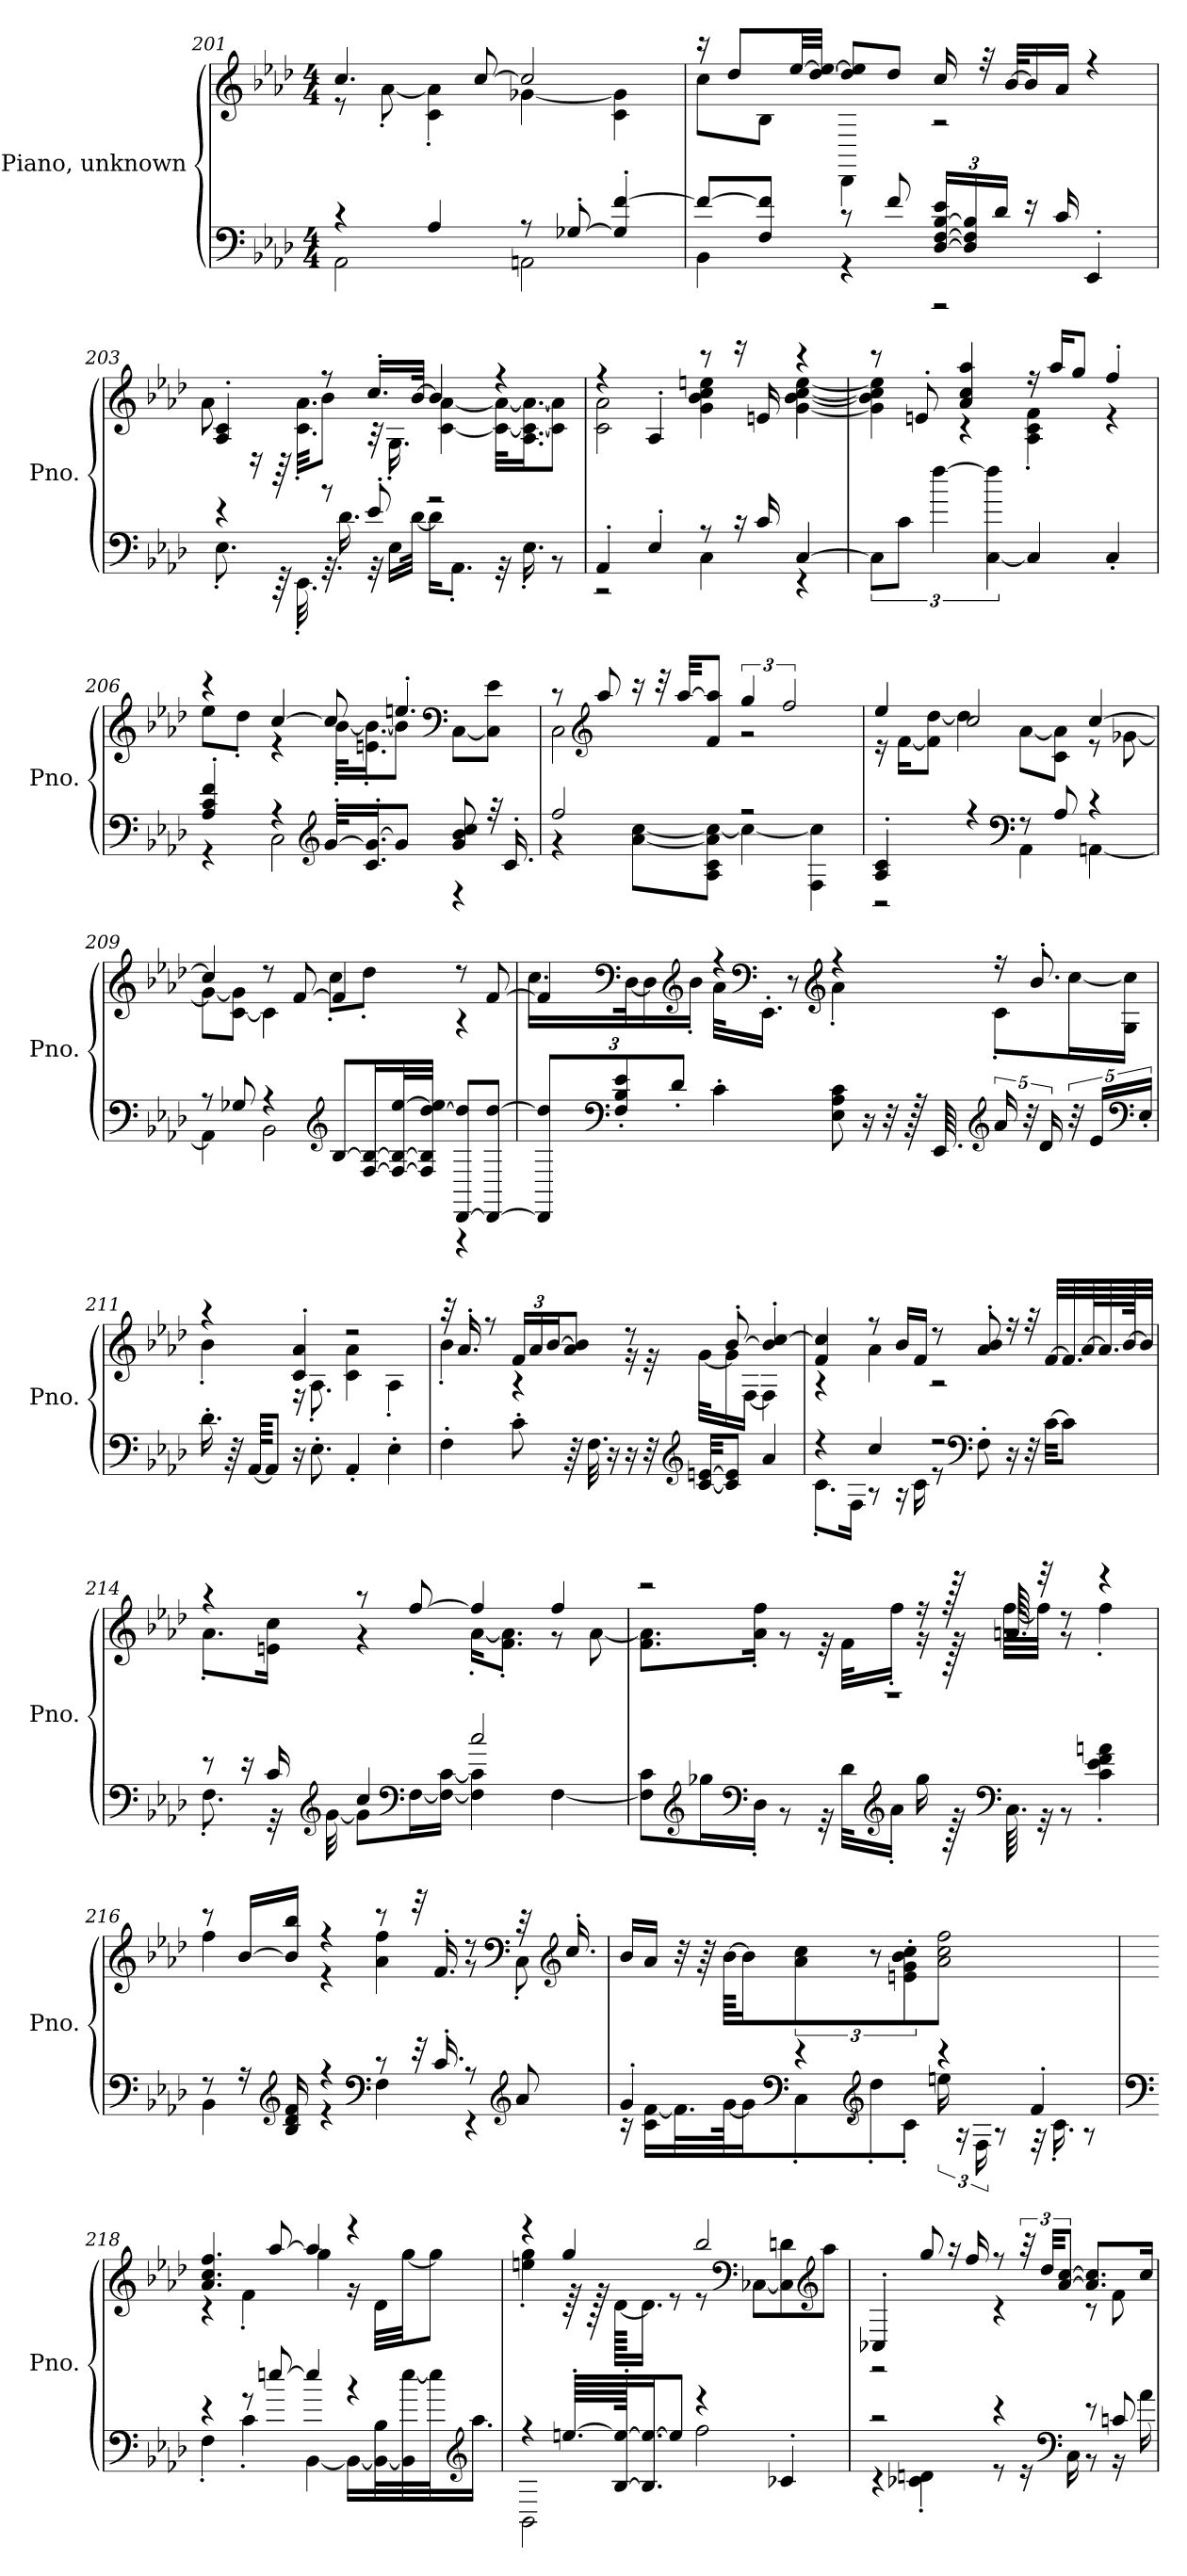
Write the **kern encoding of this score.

**kern	**kern
*part1	*part1
*staff2	*staff1
*I"Piano, unknown	*
*I'Pno.	*
*clefF4	*clefG2
*k[b-e-a-d-]	*k[b-e-a-d-]
*M4/4	*M4/4
=201	=201
*^	*^
4r	2AA-\	4.cc/	8r
.	.	.	[8a-'\
4A-/	.	.	4c\' 4a-\]'
.	.	[8cc/	.
8r	2AAn\	2cc/]	[4g-X\
[8G-X'/	.	.	.
4G-/]' [4f/'	.	.	4c\ 4g-\]
=202	=202	=202	=202
8f/L_	4BB-\	16r	8cc\L
.	.	8dd-/L	.
8F/ 8f/]J	.	.	8B-\J
.	.	[32ee-/LL	.
.	.	[32dd-/ 32ee-/_JJJ	.
8r	4r	8dd-/] 8ee-/]L	4DD-\
8f/	.	8dd-/J	.
*Xbrackettup	*	*	*
[24D-/ [24F/ [24B-/ 24e-/LL	2r	16cc/	2r
24D-/] 24F/] 24B-/]	.	.	.
.	.	32r	.
24d-/JJ	.	.	.
.	.	[32b-/KLL	.
16r	.	16b-/]	.
16c/	.	16a-/JJ	.
4EE-'/	.	4r	.
!!LO:LB:g=z	!!
=203	=203	=203	=203
4r	8.E-'\	4A-/' 4c/'	8a-\
.	.	.	16r
.	64r	.	64r
.	32.EE-'\	.	32.c\' 32.a-\'KKL
8r	32r	8r	8b-\J
.	16.d-'\	.	.
8e-'/	32r	16.cc'/LL	32r
.	16E-\LL	.	16.G'\
.	[32d-\JJk	[32b-/JJk	.
2r	16d-\KL]	4b-/]	[4c\ [4a-\
.	8.AA-'\J	.	.
.	32r	4r	32c\_ 32a-\_KLL
.	16.E-'\	.	16.A-\ 16.c\_ 16.a-\_J
.	8r	.	8c\] 8a-\]J
=204	=204	=204	=204
4AA-'/	2r	4r	2c\ 2a-\
4E-'/	.	4A-'/	.
8r	4C\	8r	4g\ 4b-\ 4cc\ 4een\
16r	.	16r	.
16c/	.	16en/	.
[4C/	4r	4r	[4g\ [4b-\ [4cc\ [4ee\
*v	*v	*	*
=205	=205	=205
*brackettup	*	*
12C\L]	8r	4g\] 4b-\] 4cc\] 4ee\]
12c\J	.	.
.	8en'/	.
[6ff\	.	.
.	4a-/ 4cc/ 4aa-/	4r
[6C\ 6ff\]	.	.
4C/]	16r	4A-\' 4c\' 4f\'
.	16aa-/KL	.
.	8gg/J	.
4C'/	4ff'/	4r
!!LO:LB:g=z	!!
=206	=206	=206
*^	*	*
4A-/' 4c/' 4f/'	4r	4r	8ee-\L
.	.	.	8dd-'\J
4r	2C\	[4cc/	4r
*clefG2	*	*	*
[32g'/KLL	.	8cc/]	[32b-'\KLL
16.c/' 16.g/_'J	.	.	16.en\' 16.b-\_'J
8g/J]	.	4.een'/	8b-\J]
*	*	*clefF4	*
8g/ 8b-/ 8cc/	4r	.	[8C\L
32r	.	.	8C\] 8e\J
16.c'/	.	.	.
=207	=207	=207	=207
2ff/	4r	8r	2C\
*	*	*clefG2	*
.	.	8aa-/	.
.	[8a-\ [8cc\L	16r	.
.	.	32r	.
.	.	[32aa-/KKL	.
.	8A-\ 8c\ 8a-\] 8cc\_J	8f/ 8aa-/]J	.
2r	4cc\_	6gg/	2r
.	.	3ff/	.
.	4F\ 4cc\]	.	.
!!LO:PB:g=z	!!
=208	=208	=208	=208
4A-/' 4c/'	2r	4ee-/	16r
.	.	.	[16f\KL
.	.	.	8f\] [8dd-\J
4r	.	2cc/	4dd-\]
*clefF4	*	*	*
8r	4AA-\	.	[8a-\L
8A-/	.	.	8c\ 8a-\]J
4r	[4AAn\	[4cc/	8r
.	.	.	[8g-X\
=209	=209	=209	=209
8r	4AA\]	4cc/]	8g-\L_
8G-X/	.	.	[8c\ 8g-\]J
4r	2BB-\	8r	4c\]
.	.	[8f/	.
*clefG2	*	*	*
[8B-/L	.	4f/]	8cc'\L
[16F/ 16B-/_L	.	.	8dd-'\J
32F/_ 32B-/_ [32ee-/L	.	.	.
32F/] 32B-/] [32dd-/ 32ee-/]JJJ	.	.	.
[8DD-/ 8dd-/]L	4r	8r	4r
8DD-/_ [8dd-/J	.	[8f/	.
*v	*v	*	*
!!LO:LB:g=z	!!
=210	=210	=210
*Xbrackettup	*	*
12DD-/] 12dd-/]L	4f/]	16.cc\LL
*clefF4	*	*
12F/' 12B-/' 12e-/'	.	.
*	*clefF4	*
.	.	[32D-\K
.	.	16D-\]
12d-'/J	.	.
*	*clefG2	*
.	.	16b-'\JJ
4c'\	4r	32a-\KLL
*	*clefF4	*
.	.	16.EE-'\JJ
.	.	8r
*	*clefG2	*
8E-\ 8A-\ 8c\	4r	4a-'\
16r	.	.
32r	.	.
128r	.	.
64.EE-/	.	.
*clefG2	*	*
*brackettup	*	*
20a-/	16r	8c'\L
40r	.	.
.	8.b-'/	.
20d-/	.	.
40r	.	[16cc\L
20e-/LL	.	.
.	.	16G\ 16cc\]JJ
*clefF4	*	*
20E-'/JJ	.	.
=211	=211	=211
16.d-'\	4r	4b-'\
64r	.	.
[64AA-/KKKL	.	.
8AA-/J]	.	.
16r	4c/' 4a-/'	16r
8.E-'\	.	8.A-'\
4AA-'/	2r	4c\ 4a-\
4E-'\	.	4A-'\
!!LO:LB:g=z	!!
=212	=212	=212
4F'\	32r	4b-'\
.	16.a-'/	.
.	8r	.
*	*Xbrackettup	*
8c'\	24f/LL	4r
.	24a-/	.
.	[24b-/J	.
64r	8a-/ 8b-/]J	.
32.F\	.	.
16r	.	.
16r	8r	16r
32r	.	32r
*clefG2	*	*
[32c/ [32en/KKL	.	[32g\KLL
8c/] 8e/]J	[8b-'/	16g\]
.	.	[16F\JJ
4a-/	4b-/]' [4cc/'	4F\]
=213	=213	=213
*^	*	*
4r	8.c'\L	4f/ 4cc/]	4r
.	16F\Jk	.	.
4cc/	8r	8r	4a-\
.	16r	16b-/LL	.
.	16c\	16f/JJ	.
2r	8r	8r	2r
*clefF4	*	*	*
.	8F'\	8a-/' 8b-/'	.
.	16r	16r	.
.	32r	32r	.
.	[32c\KKL	[32f/LLL	.
.	8c\J]	32.f/]	.
.	.	[64a-/L	.
.	.	64.a-/]	.
.	.	[128b-/JK	.
.	.	32b-/JJJ]	.
!!LO:LB:g=z	!!
=214	=214	=214	=214
8r	8.F'\	4r	8.a-'\L
16r	.	.	.
16c/	32r	.	16en\ 16cc\Jk
*clefG2	*	*	*
.	[32g\	.	.
4cc/	8g\L]	8r	4r
*clefF4	*	*	*
.	[16F\L	[8ff/	.
.	16F\_ [16c\JJ	.	.
2cc/	4F\] 4c\]	4ff/]	[16a-'\KL
.	.	.	8.f\' 8.a-\]'J
.	[4F\	4ff/	8r
.	.	.	[8a-\
=215	=215	=215	=215
1r	8F\] 8c\L	2r	8.f\ 8.a-\]L
*clefG2	*	*	*
.	16gg-X\L	.	.
*clefF4	*	*	*
.	16D-'\JJ	.	16a-\' 16ff\'Jk
.	8r	.	8r
.	32r	.	32r
.	32d-\KLL	.	32f\KLL
*clefG2	*	*	*
.	16a-'\JJ	.	16ff'\JJ
.	16gg-\	16r	16r
.	128r	128r	128r
*clefF4	*	*	*
.	64.C\	64.an/	[64.ff\KLLL
.	32r	32r	32ff\JJJ]
.	8r	8r	8r
.	4c\' 4e-\' 4f\' 4an\'	4r	4ff'\
!!LO:LB:g=z	!!
=216	=216	=216	=216
8r	4BB-\	8r	4ff\
16r	.	[16b-/LL	.
*clefG2	*	*	*
16B-/ 16d-/ 16f/	.	16b-/] 16bb-/JJ	.
4r	4r	4r	4r
*clefF4	*	*	*
8r	4F\	8r	4a-\ 4ff\
32r	.	32r	.
16.c'/	.	16.f'/	.
8r	4r	8r	8r
*clefG2	*	*clefF4	*
8a-/	.	32r	8C'\
*	*	*clefG2	*
.	.	16.cc'/	.
*	*	*v	*v
=217	=217	=217
4g'/	16r	16b-/LL
.	16c\ [16f\LL	16a-/JJ
.	32.f\L]	32r
.	.	64r
.	[64g\JK	[64b-\KKLL
.	16g\J]	16b-\J]
*clefF4	*	*
*	*Xbrackettup	*brackettup
4r	12C'\	12a-\ 12cc\J
*clefG2	*	*
.	12dd-'\	12r
.	12c'\J	12en/' 12g/' 12b-/' 12cc/'
*	*brackettup	*
4r	24een\	2a-\ 2cc\ 2ff\
.	24r	.
.	24F\	.
.	8r	.
4f'/	32r	.
.	16.c'\	.
.	8r	.
!!LO:LB:g=z
=218	=218	=218
*clefF4	*	*
*	*	*^
4r	4F'\	4.a-/ 4.cc/ 4.ff/	4r
8r	4c'\	.	4f'\
[8een/	.	[8aa-/	.
4ee/]	[4BB-\	4aa-/]	4gg\
4r	16BB-\LL_	4r	16r
.	32BB-\_ 32B-\L	.	32d-\LLL
.	32BB-\] [32ee\	.	[32gg\JJ
.	32ee\J]	.	8gg\J]
*clefG2	*	*	*
.	16.aa-\JJ	.	.
=219	=219	=219	=219
4r	2BB-\	4r	4een\' 4gg\'
[64.een'/LLLL	.	4gg/	64r
.	.	.	128r
[128B-/' 128ee/_'JJK	.	.	[128d-\KKKLL
16.B-/] 16.ee/_J	.	.	16.d-\JJ]
8ee/J]	.	.	8r
4r	2ff\	2bb-/	8r
*	*	*clefF4	*
.	.	.	[8C-X\L
4c-X'/	.	.	8C-\] 8dn\
*	*	*clefG2	*
.	.	.	8aa-\J
!!LO:PB:g=z	!!
=220	=220	=220	=220
2r	4r	4C-X'/	2r
.	4c-X\' 4dn\'	8gg/	.
.	.	16r	.
.	.	16ff/	.
4r	8r	8r	4r
.	16r	48r	.
.	.	48dd-/KKL	.
.	.	[12a-/ [12cc/J	.
*clefF4	*	*	*
.	16C\	.	.
8r	8r	8.a-/] 8.cc/]L	8r
8cn/	16r	.	8f\
.	16a-\	16cc/Jk	.
*v	*v	*	*
*	*v	*v
=	=
*-	*-
